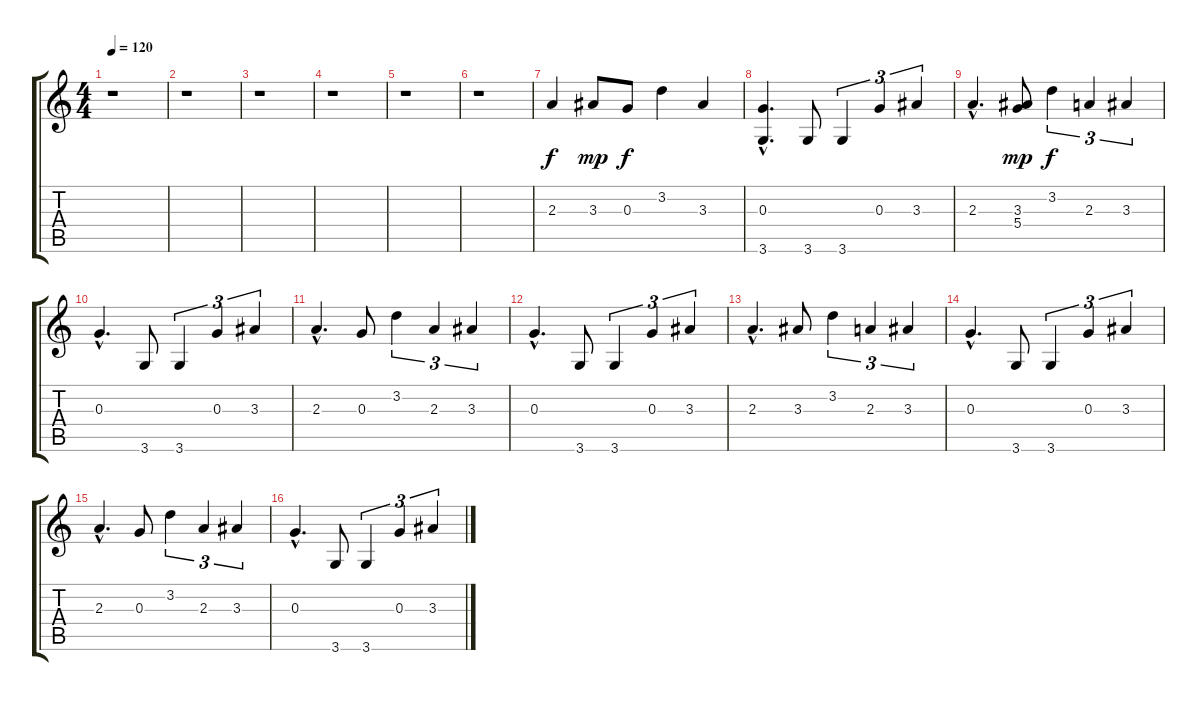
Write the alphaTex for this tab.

\track "" {instrument acousticguitarsteel}
\staff {score tabs}
\tuning (E4 B3 G3 D3 A2 E2) {hide}
\ts (4 4)
\tempo 120
\clef g2
\ks c
r.1{dy f instrument acousticguitarsteel} |
r.1 |
r.1 |
r.1 |
r.1 |
r.1 |
2.3.4 3.3.8{dy mp} 0.3.8{dy f} 3.2.4 3.3.4 |
(0.3{hac} 3.6{hac}).4{d} 3.6.8 3.6.4{tu (3 2)} 0.3.4{tu (3 2)} 3.3.4{tu (3 2)} |
2.3{hac}.4{d} (3.3 5.4).8{dy mp} 3.2.4{tu (3 2) dy f} 2.3.4{tu (3 2)} 3.3.4{tu (3 2)} |
0.3{hac}.4{d} 3.6.8 3.6.4{tu (3 2)} 0.3.4{tu (3 2)} 3.3.4{tu (3 2)} |
2.3{hac}.4{d} 0.3.8 3.2.4{tu (3 2)} 2.3.4{tu (3 2)} 3.3.4{tu (3 2)} |
0.3{hac}.4{d} 3.6.8 3.6.4{tu (3 2)} 0.3.4{tu (3 2)} 3.3.4{tu (3 2)} |
2.3{hac}.4{d} 3.3.8 3.2.4{tu (3 2)} 2.3.4{tu (3 2)} 3.3.4{tu (3 2)} |
0.3{hac}.4{d} 3.6.8 3.6.4{tu (3 2)} 0.3.4{tu (3 2)} 3.3.4{tu (3 2)} |
2.3{hac}.4{d} 0.3.8 3.2.4{tu (3 2)} 2.3.4{tu (3 2)} 3.3.4{tu (3 2)} |
0.3{hac}.4{d} 3.6.8 3.6.4{tu (3 2)} 0.3.4{tu (3 2)} 3.3.4{tu (3 2)}
